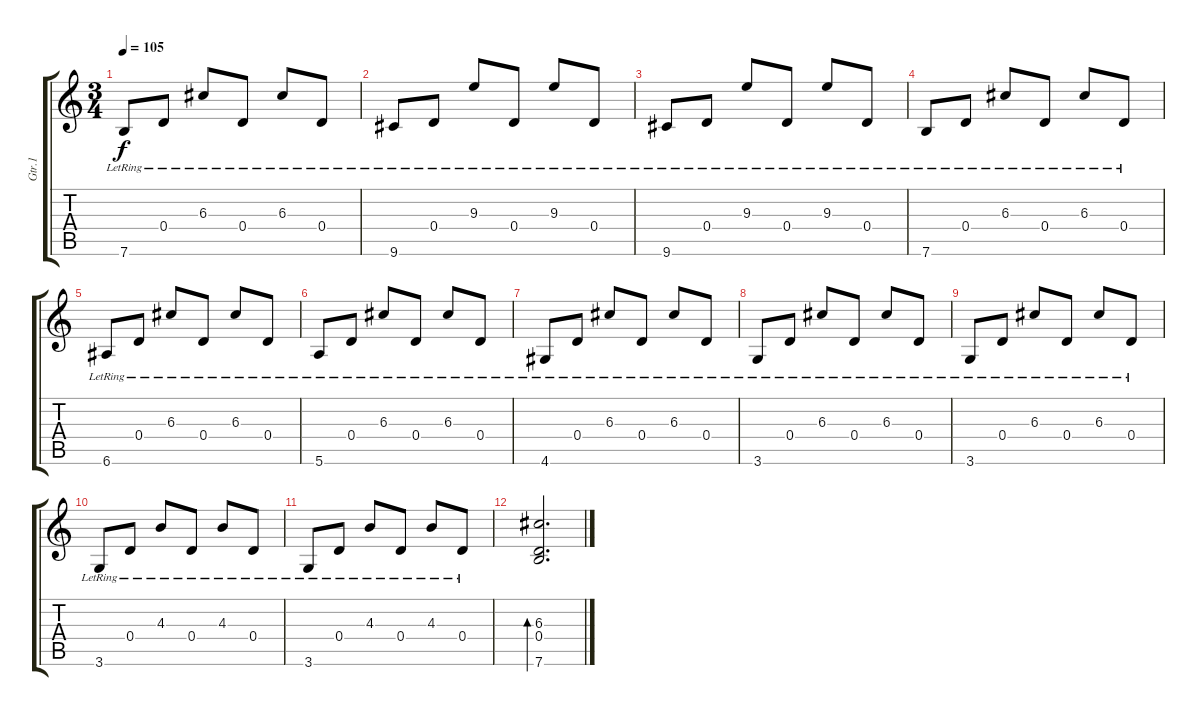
\track ("Gtr.1" "Gtr.1") {instrument acousticguitarnylon}
\staff {score tabs}
\tuning (E4 B3 G3 D3 A2 E2) {hide}
\ts (3 4)
\tempo 105
\clef g2
\ks c
7.6{lr}.8{dy f} 0.4{lr}.8 6.3{lr}.8 0.4{lr}.8 6.3{lr}.8 0.4{lr}.8 |
9.6{lr}.8 0.4{lr}.8 9.3{lr}.8 0.4{lr}.8 9.3{lr}.8 0.4{lr}.8 |
9.6{lr}.8 0.4{lr}.8 9.3{lr}.8 0.4{lr}.8 9.3{lr}.8 0.4{lr}.8 |
7.6{lr}.8 0.4{lr}.8 6.3{lr}.8 0.4{lr}.8 6.3{lr}.8 0.4{lr}.8 |
6.6{lr}.8 0.4{lr}.8 6.3{lr}.8 0.4{lr}.8 6.3{lr}.8 0.4{lr}.8 |
5.6{lr}.8 0.4{lr}.8 6.3{lr}.8 0.4{lr}.8 6.3{lr}.8 0.4{lr}.8 |
4.6{lr}.8 0.4{lr}.8 6.3{lr}.8 0.4{lr}.8 6.3{lr}.8 0.4{lr}.8 |
3.6{lr}.8 0.4{lr}.8 6.3{lr}.8 0.4{lr}.8 6.3{lr}.8 0.4{lr}.8 |
3.6{lr}.8 0.4{lr}.8 6.3{lr}.8 0.4{lr}.8 6.3{lr}.8 0.4{lr}.8 |
3.6{lr}.8 0.4{lr}.8 4.3{lr}.8 0.4{lr}.8 4.3{lr}.8 0.4{lr}.8 |
3.6{lr}.8 0.4{lr}.8 4.3{lr}.8 0.4{lr}.8 4.3{lr}.8 0.4{lr}.8 |
(6.3 0.4 7.6).2{d bd 480}
